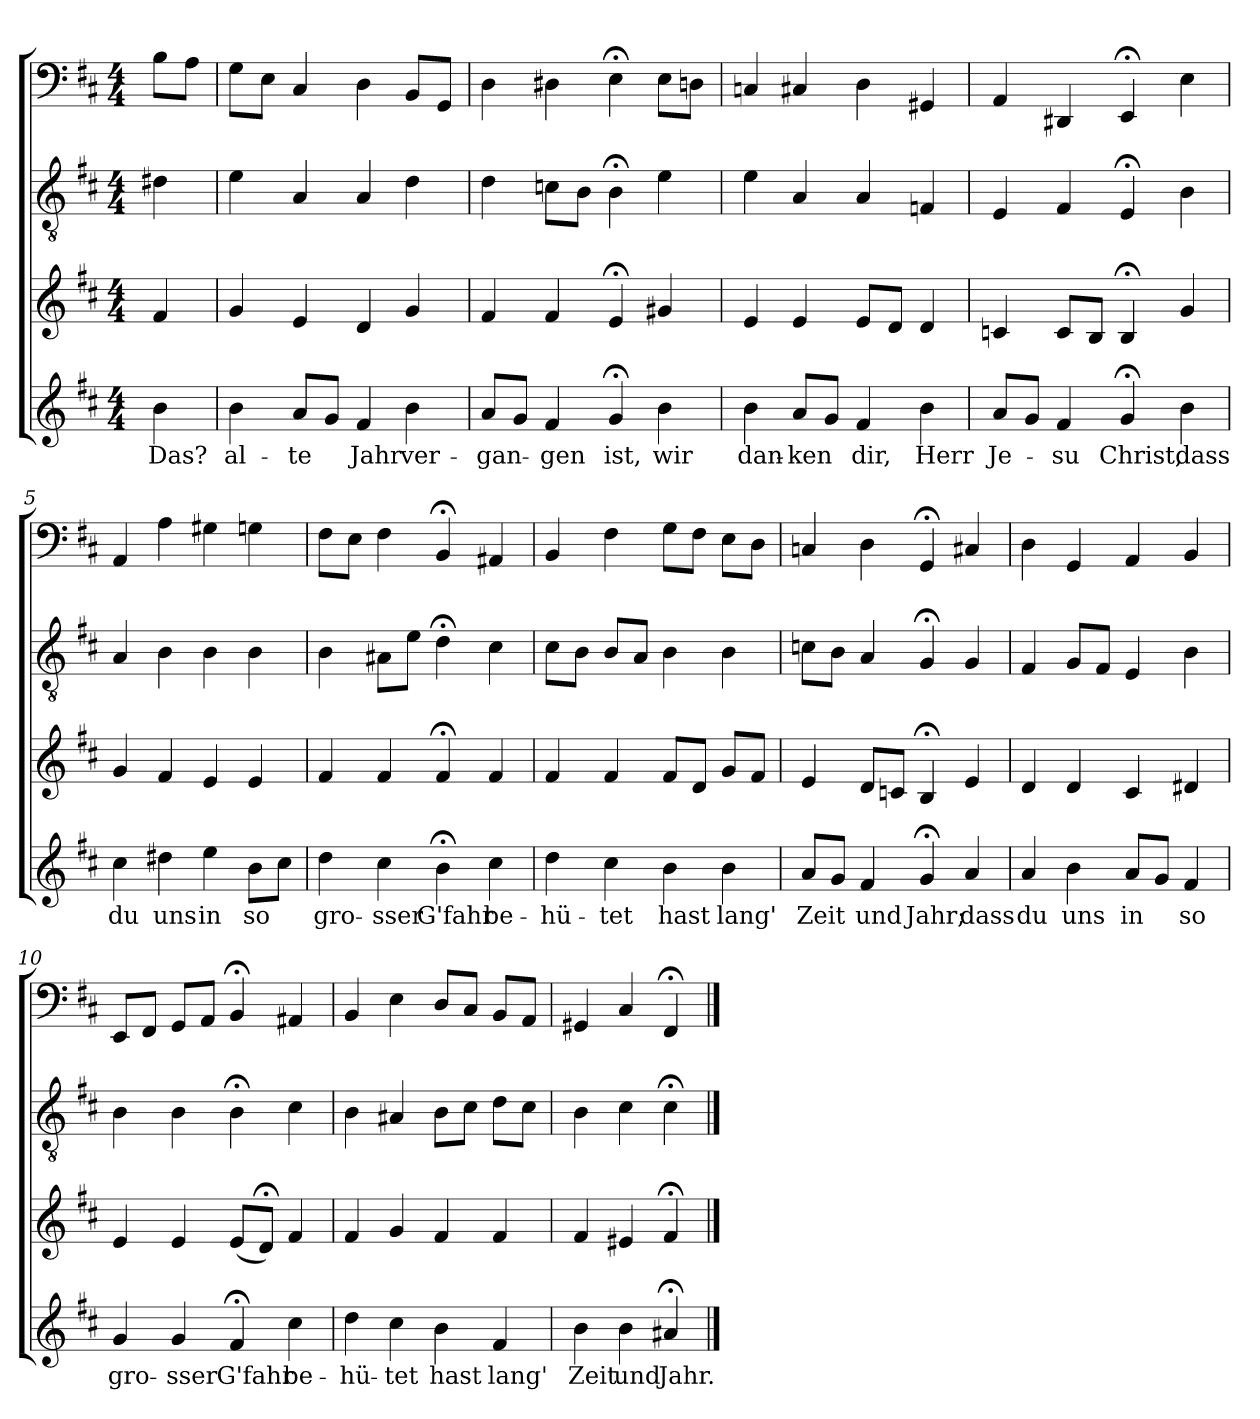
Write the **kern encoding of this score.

**kern	**text	**kern	**kern	**kern
*part4	*part4	*part3	*part2	*part1
*staff4	*staff4	*staff3	*staff2	*staff1
*clefG2	*	*clefG2	*clefGv2	*clefF4
*k[f#c#]	*	*k[f#c#]	*k[f#c#]	*k[f#c#]
*b:	*	*b:	*b:	*b:
*M4/4	*	*M4/4	*M4/4	*M4/4
=	=	=	=	=
4b\	Das?	4f#/	4d#X\	8B\L
.	.	.	.	8A\J
=1	=1	=1	=1	=1
4b\	al-	4g/	4e\	8G\L
.	.	.	.	8E\J
8a/L	-te	4e/	4A/	4C#/
8g/J	.	.	.	.
4f#/	Jahr	4d/	4A/	4D\
4b\	ver-	4g/	4d\	8BB/L
.	.	.	.	8GG/J
=2	=2	=2	=2	=2
8a/L	-gan-	4f#/	4d\	4D\
8g/J	.	.	.	.
4f#/	-gen	4f#/	8cn\L	4D#X\
.	.	.	8B\J	.
4g;</	ist,	4e;</	4B;<\	4E;<\
4b\	wir	4g#X/	4e\	8E\L
.	.	.	.	8Dn\J
=3	=3	=3	=3	=3
4b\	dan-	4e/	4e\	4Cn/
8a/L	-ken	4e/	4A/	4C#X/
8g/J	.	.	.	.
4f#/	dir,	8e/L	4A/	4D\
.	.	8d/J	.	.
4b\	Herr	4d/	4Fn/	4GG#X/
=4	=4	=4	=4	=4
8a/L	Je-	4cn/	4E/	4AA/
8g/J	.	.	.	.
4f#/	-su	8c/L	4F#/	4DD#X/
.	.	8B/J	.	.
4g;</	Christ,	4B;</	4E;</	4EE;</
4b\	dass	4g/	4B\	4E\
=5	=5	=5	=5	=5
4cc#\	du	4g/	4A/	4AA/
4dd#X\	uns	4f#/	4B\	4A\
4ee\	in	4e/	4B\	4G#X\
8b\L	so	4e/	4B\	4Gn\
8cc#\J	.	.	.	.
=6	=6	=6	=6	=6
4dd\	gro-	4f#/	4B\	8F#\L
.	.	.	.	8E\J
4cc#\	-sser	4f#/	8A#X\L	4F#\
.	.	.	8e\J	.
4b;<\	G'fahr	4f#;</	4d;<\	4BB;</
4cc#\	be-	4f#/	4c#\	4AA#X/
=7	=7	=7	=7	=7
4dd\	-hü-	4f#/	8c#\L	4BB/
.	.	.	8B\J	.
4cc#\	-tet	4f#/	8B/L	4F#\
.	.	.	8A/J	.
4b\	hast	8f#/L	4B\	8G\L
.	.	8d/J	.	8F#\J
4b\	lang'	8g/L	4B\	8E\L
.	.	8f#/J	.	8D\J
=8	=8	=8	=8	=8
8a/L	Zeit	4e/	8cn\L	4Cn/
8g/J	.	.	8B\J	.
4f#/	und	8d/L	4A/	4D\
.	.	8cn/J	.	.
4g;</	Jahr;	4B;</	4G;</	4GG;</
4a/	dass	4e/	4G/	4C#X/
=9	=9	=9	=9	=9
4a/	du	4d/	4F#/	4D\
4b\	uns	4d/	8G/L	4GG/
.	.	.	8F#/J	.
8a/L	in	4c#/	4E/	4AA/
8g/J	.	.	.	.
4f#/	so	4d#X/	4B\	4BB/
=10	=10	=10	=10	=10
4g/	gro-	4e/	4B\	8EE/L
.	.	.	.	8FF#/J
4g/	-sser	4e/	4B\	8GG/L
.	.	.	.	8AA/J
4f#;</	G'fahr	(8e/L	4B;<\	4BB;</
.	.	8d;</J)	.	.
4cc#\	be-	4f#/	4c#\	4AA#X/
=11	=11	=11	=11	=11
4dd\	-hü-	4f#/	4B\	4BB/
4cc#\	-tet	4g/	4A#X/	4E\
4b\	hast	4f#/	8B\L	8D/L
.	.	.	8c#\J	8C#/J
4f#/	lang'	4f#/	8d\L	8BB/L
.	.	.	8c#\J	8AA/J
=12	=12	=12	=12	=12
4b\	Zeit	4f#/	4B\	4GG#X/
4b\	und	4e#X/	4c#\	4C#/
4a#X;</	Jahr.	4f#;</	4c#;<\	4FF#;</
==	==	==	==	==
*-	*-	*-	*-	*-
